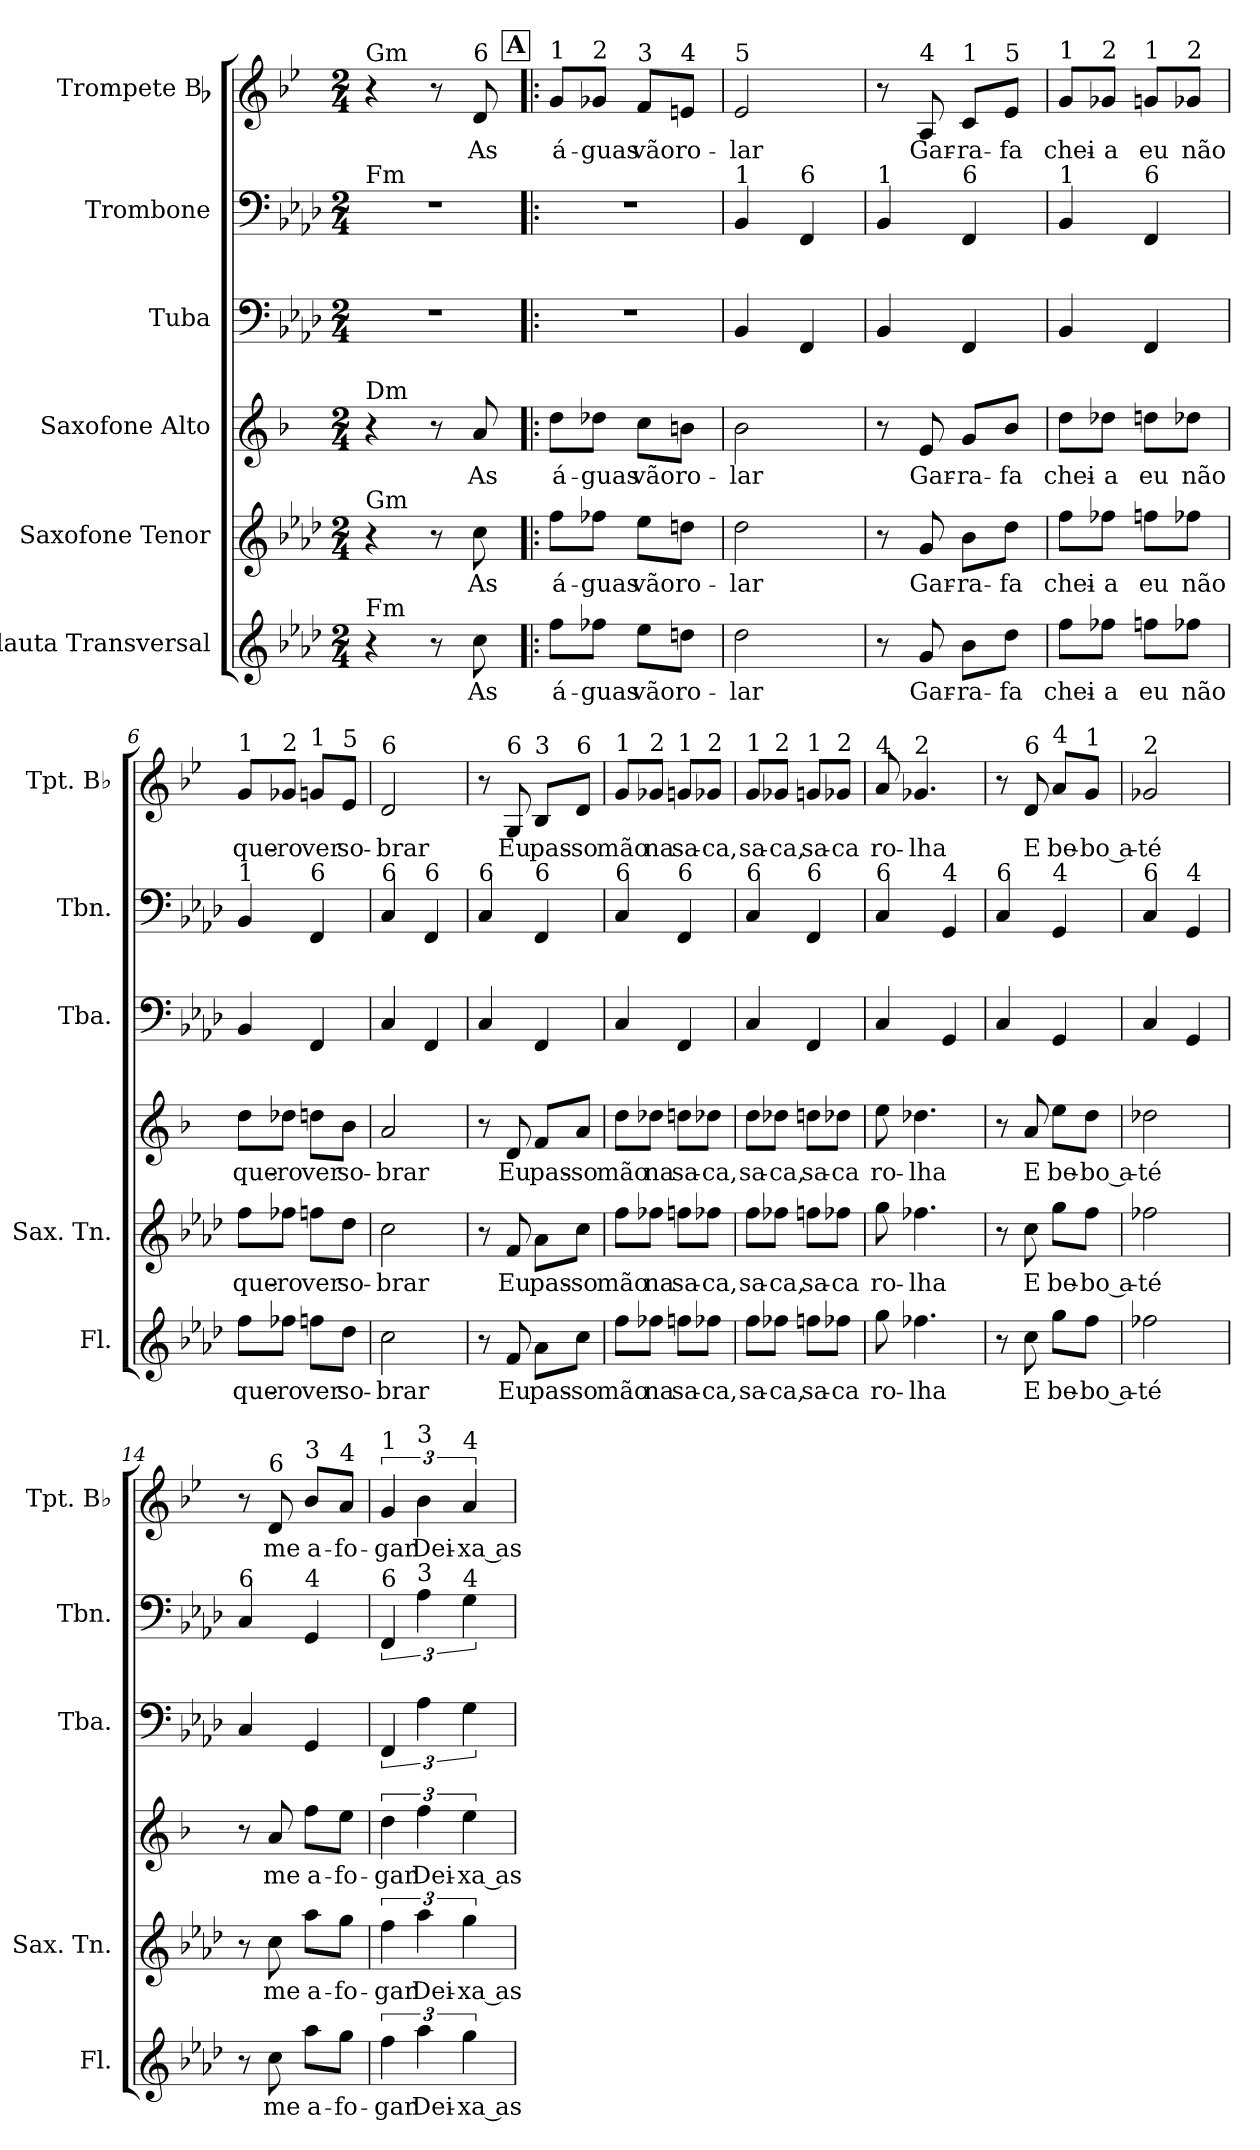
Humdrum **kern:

**kern	**text	**kern	**text	**kern	**text	**kern	**kern	**kern	**text
*part6	*part6	*part5	*part5	*part4	*part4	*part3	*part2	*part1	*part1
*staff6	*staff6	*staff5	*staff5	*staff4	*staff4	*staff3	*staff2	*staff1	*staff1
*I"Flauta Transversal	*	*I"Saxofone Tenor	*	*I"Saxofone Alto	*	*I"Tuba	*I"Trombone	*I"Trompete Bb	*
*I'Fl.	*	*I'Sax. Tn.	*	*	*	*I'Tba.	*I'Tbn.	*I'Tpt. Bb	*
*clefG2	*	*clefG2	*	*clefG2	*	*clefF4	*clefF4	*clefG2	*
*	*	*ITrd8c14	*	*ITrd5c9	*	*	*	*ITrd1c2	*
*k[b-e-a-d-]	*	*k[b-e-a-d-]	*	*k[b-e-a-d-]	*	*k[b-e-a-d-]	*k[b-e-a-d-]	*k[b-e-a-d-]	*
*M2/4	*	*M2/4	*	*M2/4	*	*M2/4	*M2/4	*M2/4	*
=1	=1	=1	=1	=1	=1	=1	=1	=1	=1
!	!	!	!	!	!	!	!	!LO:TX:a:t=Gm	!
!	!	!	!	!	!	!	!LO:TX:a:t=Fm	!	!
!	!	!	!	!LO:TX:a:t=Dm	!	!	!	!	!
!	!	!LO:TX:a:t=Gm	!	!	!	!	!	!	!
!LO:TX:a:t=Fm	!	!	!	!	!	!	!	!	!
4r	.	4r	.	4r	.	2r	2r	4r	.
8r	.	8r	.	8r	.	.	.	8r	.
!	!	!	!	!	!	!	!	!LO:TX:a:t=6	!
!	!LO:LY:b	!	!LO:LY:b	!	!LO:LY:b	!	!	!	!LO:LY:b
8cc\	As	8c\	As	8c/	As	.	.	8c/	As
!!LO:REH:place=s1:a:B:fs=14:t=A
=2!|:	=2!|:	=2!|:	=2!|:	=2!|:	=2!|:	=2!|:	=2!|:	=2!|:	=2!|:
!	!	!	!	!	!	!	!	!LO:TX:a:t=1	!
!	!LO:LY:b	!	!LO:LY:b	!	!LO:LY:b	!	!	!	!LO:LY:b
8ff\L	á-	8f\L	á-	8f\L	á-	2r	2r	8f/L	á-
!	!	!	!	!	!	!	!	!LO:TX:a:t=2	!
!	!LO:LY:b	!	!LO:LY:b	!	!LO:LY:b	!	!	!	!LO:LY:b
8ff-X\J	-guas	8f-X\J	-guas	8f-X\J	-guas	.	.	8f-X/J	-guas
!	!	!	!	!	!	!	!	!LO:TX:a:t=3	!
!	!LO:LY:b	!	!LO:LY:b	!	!LO:LY:b	!	!	!	!LO:LY:b
8ee-\L	vão	8e-\L	vão	8e-\L	vão	.	.	8e-/L	vão
!	!	!	!	!	!	!	!	!LO:TX:a:t=4	!
!	!LO:LY:b	!	!LO:LY:b	!	!LO:LY:b	!	!	!	!LO:LY:b
8ddn\J	ro-	8dn\J	ro-	8dn\J	ro-	.	.	8dn/J	ro-
=3	=3	=3	=3	=3	=3	=3	=3	=3	=3
!	!	!	!	!	!	!	!	!LO:TX:a:t=5	!
!	!	!	!	!	!	!	!LO:TX:a:t=1	!	!
!	!LO:LY:b	!	!LO:LY:b	!	!LO:LY:b	!	!	!	!LO:LY:b
2dd-\	-lar	2d-\	-lar	2d-\	-lar	4BB-/	4BB-/	2d-/	-lar
!	!	!	!	!	!	!	!LO:TX:a:t=6	!	!
.	.	.	.	.	.	4FF/	4FF/	.	.
=4	=4	=4	=4	=4	=4	=4	=4	=4	=4
!	!	!	!	!	!	!	!LO:TX:a:t=1	!	!
8r	.	8r	.	8r	.	4BB-/	4BB-/	8r	.
!	!	!	!	!	!	!	!	!LO:TX:a:t=4	!
!	!LO:LY:b	!	!LO:LY:b	!	!LO:LY:b	!	!	!	!LO:LY:b
8g/	Gar-	8G/	Gar-	8G/	Gar-	.	.	8G/	Gar-
!	!	!	!	!	!	!	!	!LO:TX:a:t=1	!
!	!	!	!	!	!	!	!LO:TX:a:t=6	!	!
!	!LO:LY:b	!	!LO:LY:b	!	!LO:LY:b	!	!	!	!LO:LY:b
8b-\L	-ra-	8B-\L	-ra-	8B-/L	-ra-	4FF/	4FF/	8B-/L	-ra-
!	!	!	!	!	!	!	!	!LO:TX:a:t=5	!
!	!LO:LY:b	!	!LO:LY:b	!	!LO:LY:b	!	!	!	!LO:LY:b
8dd-\J	-fa	8d-\J	-fa	8d-/J	-fa	.	.	8d-/J	-fa
=5	=5	=5	=5	=5	=5	=5	=5	=5	=5
!	!	!	!	!	!	!	!	!LO:TX:a:t=1	!
!	!	!	!	!	!	!	!LO:TX:a:t=1	!	!
!	!LO:LY:b	!	!LO:LY:b	!	!LO:LY:b	!	!	!	!LO:LY:b
8ff\L	chei-	8f\L	chei-	8f\L	chei-	4BB-/	4BB-/	8f/L	chei-
!	!	!	!	!	!	!	!	!LO:TX:a:t=2	!
!	!LO:LY:b	!	!LO:LY:b	!	!LO:LY:b	!	!	!	!LO:LY:b
8ff-X\J	-a	8f-X\J	-a	8f-X\J	-a	.	.	8f-X/J	-a
!	!	!	!	!	!	!	!	!LO:TX:a:t=1	!
!	!	!	!	!	!	!	!LO:TX:a:t=6	!	!
!	!LO:LY:b	!	!LO:LY:b	!	!LO:LY:b	!	!	!	!LO:LY:b
8ffn\L	eu	8fn\L	eu	8fn\L	eu	4FF/	4FF/	8fn/L	eu
!	!	!	!	!	!	!	!	!LO:TX:a:t=2	!
!	!LO:LY:b	!	!LO:LY:b	!	!LO:LY:b	!	!	!	!LO:LY:b
8ff-X\J	não	8f-X\J	não	8f-X\J	não	.	.	8f-X/J	não
!!LO:PB:g=z
=6	=6	=6	=6	=6	=6	=6	=6	=6	=6
!	!	!	!	!	!	!	!	!LO:TX:a:t=1	!
!	!	!	!	!	!	!	!LO:TX:a:t=1	!	!
!	!LO:LY:b	!	!LO:LY:b	!	!LO:LY:b	!	!	!	!LO:LY:b
8ff\L	que-	8f\L	que-	8f\L	que-	4BB-/	4BB-/	8f/L	que-
!	!	!	!	!	!	!	!	!LO:TX:a:t=2	!
!	!LO:LY:b	!	!LO:LY:b	!	!LO:LY:b	!	!	!	!LO:LY:b
8ff-X\J	-ro	8f-X\J	-ro	8f-X\J	-ro	.	.	8f-X/J	-ro
!	!	!	!	!	!	!	!	!LO:TX:a:t=1	!
!	!	!	!	!	!	!	!LO:TX:a:t=6	!	!
!	!LO:LY:b	!	!LO:LY:b	!	!LO:LY:b	!	!	!	!LO:LY:b
8ffn\L	ver	8fn\L	ver	8fn\L	ver	4FF/	4FF/	8fn/L	ver
!	!	!	!	!	!	!	!	!LO:TX:a:t=5	!
!	!LO:LY:b	!	!LO:LY:b	!	!LO:LY:b	!	!	!	!LO:LY:b
8dd-\J	so-	8d-\J	so-	8d-\J	so-	.	.	8d-/J	so-
=7	=7	=7	=7	=7	=7	=7	=7	=7	=7
!	!	!	!	!	!	!	!	!LO:TX:a:t=6	!
!	!	!	!	!	!	!	!LO:TX:a:t=6	!	!
!	!LO:LY:b	!	!LO:LY:b	!	!LO:LY:b	!	!	!	!LO:LY:b
2cc\	-brar	2c\	-brar	2c/	-brar	4C/	4C/	2c/	-brar
!	!	!	!	!	!	!	!LO:TX:a:t=6	!	!
.	.	.	.	.	.	4FF/	4FF/	.	.
=8	=8	=8	=8	=8	=8	=8	=8	=8	=8
!	!	!	!	!	!	!	!LO:TX:a:t=6	!	!
8r	.	8r	.	8r	.	4C/	4C/	8r	.
!	!	!	!	!	!	!	!	!LO:TX:a:t=6	!
!	!LO:LY:b	!	!LO:LY:b	!	!LO:LY:b	!	!	!	!LO:LY:b
8f/	Eu	8F/	Eu	8F/	Eu	.	.	8F/	Eu
!	!	!	!	!	!	!	!	!LO:TX:a:t=3	!
!	!	!	!	!	!	!	!LO:TX:a:t=6	!	!
!	!LO:LY:b	!	!LO:LY:b	!	!LO:LY:b	!	!	!	!LO:LY:b
8a-\L	pas-	8A-\L	pas-	8A-/L	pas-	4FF/	4FF/	8A-/L	pas-
!	!	!	!	!	!	!	!	!LO:TX:a:t=6	!
!	!LO:LY:b	!	!LO:LY:b	!	!LO:LY:b	!	!	!	!LO:LY:b
8cc\J	-so	8c\J	-so	8c/J	-so	.	.	8c/J	-so
=9	=9	=9	=9	=9	=9	=9	=9	=9	=9
!	!	!	!	!	!	!	!	!LO:TX:a:t=1	!
!	!	!	!	!	!	!	!LO:TX:a:t=6	!	!
!	!LO:LY:b	!	!LO:LY:b	!	!LO:LY:b	!	!	!	!LO:LY:b
8ff\L	mão	8f\L	mão	8f\L	mão	4C/	4C/	8f/L	mão
!	!	!	!	!	!	!	!	!LO:TX:a:t=2	!
!	!LO:LY:b	!	!LO:LY:b	!	!LO:LY:b	!	!	!	!LO:LY:b
8ff-X\J	na	8f-X\J	na	8f-X\J	na	.	.	8f-X/J	na
!	!	!	!	!	!	!	!	!LO:TX:a:t=1	!
!	!	!	!	!	!	!	!LO:TX:a:t=6	!	!
!	!LO:LY:b	!	!LO:LY:b	!	!LO:LY:b	!	!	!	!LO:LY:b
8ffn\L	sa-	8fn\L	sa-	8fn\L	sa-	4FF/	4FF/	8fn/L	sa-
!	!	!	!	!	!	!	!	!LO:TX:a:t=2	!
!	!LO:LY:b	!	!LO:LY:b	!	!LO:LY:b	!	!	!	!LO:LY:b
8ff-X\J	-ca,	8f-X\J	-ca,	8f-X\J	-ca,	.	.	8f-X/J	-ca,
=10	=10	=10	=10	=10	=10	=10	=10	=10	=10
!	!	!	!	!	!	!	!	!LO:TX:a:t=1	!
!	!	!	!	!	!	!	!LO:TX:a:t=6	!	!
!	!LO:LY:b	!	!LO:LY:b	!	!LO:LY:b	!	!	!	!LO:LY:b
8ff\L	sa-	8f\L	sa-	8f\L	sa-	4C/	4C/	8f/L	sa-
!	!	!	!	!	!	!	!	!LO:TX:a:t=2	!
!	!LO:LY:b	!	!LO:LY:b	!	!LO:LY:b	!	!	!	!LO:LY:b
8ff-X\J	-ca,	8f-X\J	-ca,	8f-X\J	-ca,	.	.	8f-X/J	-ca,
!	!	!	!	!	!	!	!	!LO:TX:a:t=1	!
!	!	!	!	!	!	!	!LO:TX:a:t=6	!	!
!	!LO:LY:b	!	!LO:LY:b	!	!LO:LY:b	!	!	!	!LO:LY:b
8ffn\L	sa-	8fn\L	sa-	8fn\L	sa-	4FF/	4FF/	8fn/L	sa-
!	!	!	!	!	!	!	!	!LO:TX:a:t=2	!
!	!LO:LY:b	!	!LO:LY:b	!	!LO:LY:b	!	!	!	!LO:LY:b
8ff-X\J	-ca	8f-X\J	-ca	8f-X\J	-ca	.	.	8f-X/J	-ca
=11	=11	=11	=11	=11	=11	=11	=11	=11	=11
!	!	!	!	!	!	!	!	!LO:TX:a:t=4	!
!	!	!	!	!	!	!	!LO:TX:a:t=6	!	!
!	!LO:LY:b	!	!LO:LY:b	!	!LO:LY:b	!	!	!	!LO:LY:b
8gg\	ro-	8g\	ro-	8g\	ro-	4C/	4C/	8g/	ro-
!	!	!	!	!	!	!	!	!LO:TX:a:t=2	!
!	!LO:LY:b	!	!LO:LY:b	!	!LO:LY:b	!	!	!	!LO:LY:b
4.ff-X\	-lha	4.f-X\	-lha	4.f-X\	-lha	.	.	4.f-X/	-lha
!	!	!	!	!	!	!	!LO:TX:a:t=4	!	!
.	.	.	.	.	.	4GG/	4GG/	.	.
!!LO:PB:g=z
=12	=12	=12	=12	=12	=12	=12	=12	=12	=12
!	!	!	!	!	!	!	!LO:TX:a:t=6	!	!
8r	.	8r	.	8r	.	4C/	4C/	8r	.
!	!	!	!	!	!	!	!	!LO:TX:a:t=6	!
!	!LO:LY:b	!	!LO:LY:b	!	!LO:LY:b	!	!	!	!LO:LY:b
8cc\	E	8c\	E	8c/	E	.	.	8c/	E
!	!	!	!	!	!	!	!	!LO:TX:a:t=4	!
!	!	!	!	!	!	!	!LO:TX:a:t=4	!	!
!	!LO:LY:b	!	!LO:LY:b	!	!LO:LY:b	!	!	!	!LO:LY:b
8gg\L	be-	8g\L	be-	8g\L	be-	4GG/	4GG/	8g/L	be-
!	!	!	!	!	!	!	!	!LO:TX:a:t=1	!
!	!LO:LY:b	!	!LO:LY:b	!	!LO:LY:b	!	!	!	!LO:LY:b
8ff\J	-bo a-	8f\J	-bo a-	8f\J	-bo a-	.	.	8f/J	-bo a-
=13	=13	=13	=13	=13	=13	=13	=13	=13	=13
!	!	!	!	!	!	!	!	!LO:TX:a:t=2	!
!	!	!	!	!	!	!	!LO:TX:a:t=6	!	!
!	!LO:LY:b	!	!LO:LY:b	!	!LO:LY:b	!	!	!	!LO:LY:b
2ff-X\	-té	2f-X\	-té	2f-X\	-té	4C/	4C/	2f-X/	-té
!	!	!	!	!	!	!	!LO:TX:a:t=4	!	!
.	.	.	.	.	.	4GG/	4GG/	.	.
=14	=14	=14	=14	=14	=14	=14	=14	=14	=14
!	!	!	!	!	!	!	!LO:TX:a:t=6	!	!
8r	.	8r	.	8r	.	4C/	4C/	8r	.
!	!	!	!	!	!	!	!	!LO:TX:a:t=6	!
!	!LO:LY:b	!	!LO:LY:b	!	!LO:LY:b	!	!	!	!LO:LY:b
8cc\	me	8c\	me	8c/	me	.	.	8c/	me
!	!	!	!	!	!	!	!	!LO:TX:a:t=3	!
!	!	!	!	!	!	!	!LO:TX:a:t=4	!	!
!	!LO:LY:b	!	!LO:LY:b	!	!LO:LY:b	!	!	!	!LO:LY:b
8aa-\L	a-	8a-\L	a-	8a-\L	a-	4GG/	4GG/	8a-/L	a-
!	!	!	!	!	!	!	!	!LO:TX:a:t=4	!
!	!LO:LY:b	!	!LO:LY:b	!	!LO:LY:b	!	!	!	!LO:LY:b
8gg\J	-fo-	8g\J	-fo-	8g\J	-fo-	.	.	8g/J	-fo-
=15	=15	=15	=15	=15	=15	=15	=15	=15	=15
!	!	!	!	!	!	!	!	!LO:TX:a:t=1	!
!	!	!	!	!	!	!	!LO:TX:a:t=6	!	!
!	!LO:LY:b	!	!LO:LY:b	!	!LO:LY:b	!	!	!	!LO:LY:b
6ff\	-gar	6f\	-gar	6f\	-gar	6FF/	6FF/	6f/	-gar
!	!	!	!	!	!	!	!	!LO:TX:a:t=3	!
!	!	!	!	!	!	!	!LO:TX:a:t=3	!	!
!	!LO:LY:b	!	!LO:LY:b	!	!LO:LY:b	!	!	!	!LO:LY:b
6aa-\	Dei-	6a-\	Dei-	6a-\	Dei-	6A-\	6A-\	6a-\	Dei-
!	!	!	!	!	!	!	!	!LO:TX:a:t=4	!
!	!	!	!	!	!	!	!LO:TX:a:t=4	!	!
!	!LO:LY:b	!	!LO:LY:b	!	!LO:LY:b	!	!	!	!LO:LY:b
6gg\	-xa as	6g\	-xa as	6g\	-xa as	6G\	6G\	6g/	-xa as
=	=	=	=	=	=	=	=	=	=
*-	*-	*-	*-	*-	*-	*-	*-	*-	*-
